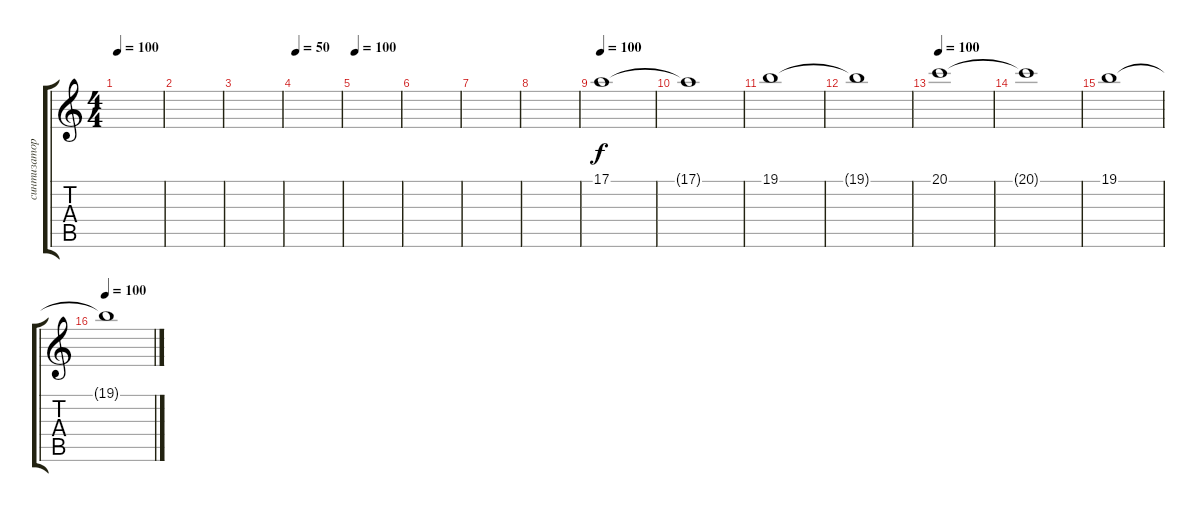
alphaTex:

\track ("синтизатор" "синтизатор") {instrument pad2warm}
\staff {score tabs}
\tuning (E4 B3 G3 D3 A2 E2) {hide}
\ts (4 4)
\tempo 100
\clef g2
\ks c
|
|
|
\tempo 50
|
\tempo 100
|
|
|
|
\tempo 100
17.1.1{volume 8} |
17.1{t}.1 |
19.1.1{volume 8} |
19.1{t}.1 |
\tempo 100
20.1.1{volume 8} |
20.1{t}.1 |
19.1.1{volume 8} |
\tempo 100
19.1{t}.1
